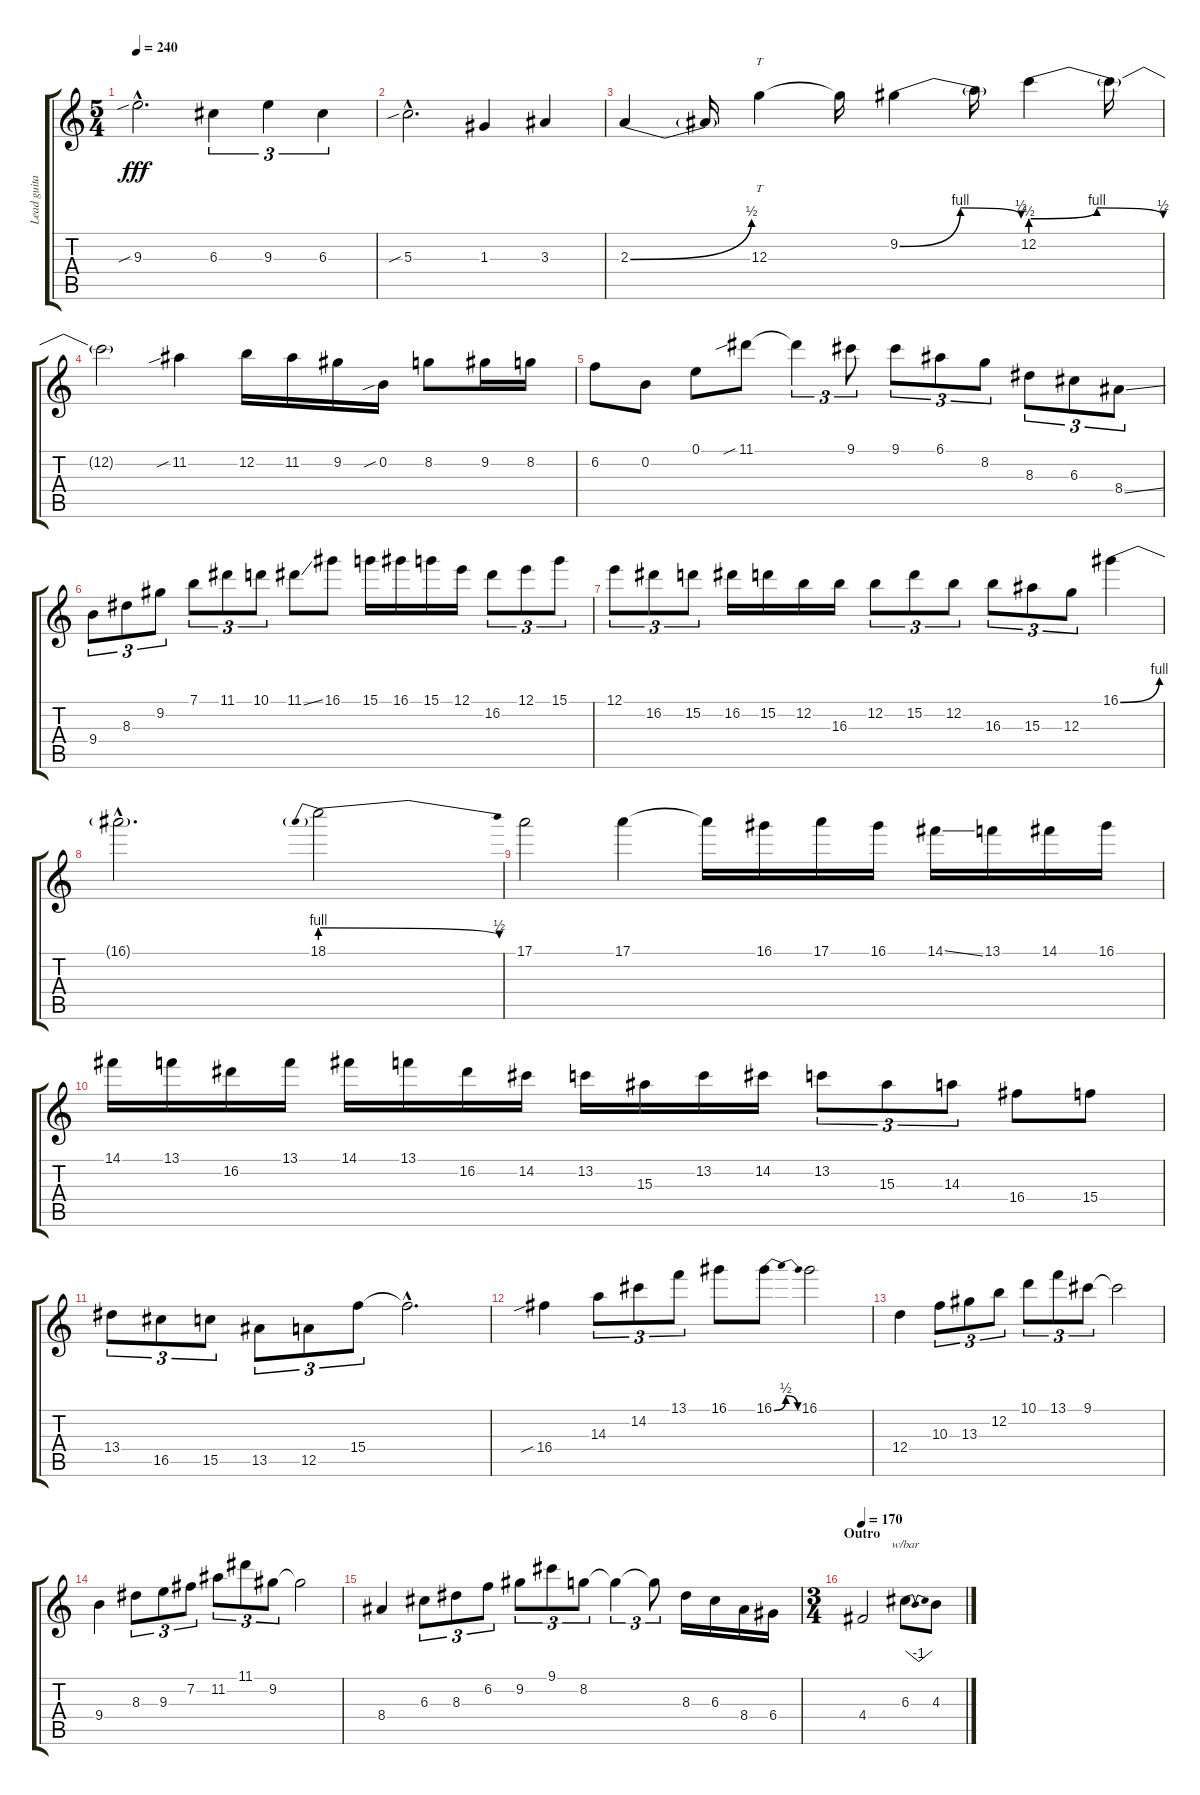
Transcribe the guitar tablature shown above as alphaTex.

\track ("Lead guitar" "Lead guita") {instrument distortionguitar}
\staff {score tabs}
\tuning (E4 B3 G3 D3 A2 E2) {hide}
\ts (5 4)
\tempo 240
\clef g2
\ks c
9.3{sib hac}.2{d dy fff} 6.3.4{tu (3 2)} 9.3.4{tu (3 2)} 6.3.4{tu (3 2)} |
5.3{sib hac}.2{d} 1.3.4 3.3.4 |
2.3{be (bend 0 0 60 2)}.4 2.3{t}.16 12.3.4{tt} 12.3{t}.16 9.2{be (bendrelease 0 0 30 4 30 4 60 2)}.4 9.2{t}.16 12.2{be (bendrelease 0 2 30 4 30 4 60 2)}.4 12.2{t}.16 |
12.2{t}.2 11.2{sib}.4 12.2.16 11.2.16 9.2.16 0.2{sib}.16 8.2.8 9.2.16 8.2.16 |
6.2.8 0.2.8 0.1.8 11.1{sib}.8 11.1{t}.4{tu (3 2)} 9.1.8{tu (3 2)} 9.1.8{tu (3 2)} 6.1.8{tu (3 2)} 8.2.8{tu (3 2)} 8.3.8{tu (3 2)} 6.3.8{tu (3 2)} 8.4{ss}.8{tu (3 2)} |
9.4.8{tu (3 2)} 8.3.8{tu (3 2)} 9.2.8{tu (3 2)} 7.1.8{tu (3 2)} 11.1.8{tu (3 2)} 10.1.8{tu (3 2)} 11.1{ss}.8 16.1.8 15.1.16 16.1.16 15.1.16 12.1.16 16.2.8{tu (3 2)} 12.1.8{tu (3 2)} 15.1.8{tu (3 2)} |
12.1.8{tu (3 2)} 16.2.8{tu (3 2)} 15.2.8{tu (3 2)} 16.2.16 15.2.16 12.2.16 16.3.16 12.2.8{tu (3 2)} 15.2.8{tu (3 2)} 12.2.8{tu (3 2)} 16.3.8{tu (3 2)} 15.3.8{tu (3 2)} 12.3.8{tu (3 2)} 16.1{be (bend 0 0 60 4)}.4 |
16.1{hac t}.2{d} 18.1{be (prebendrelease 0 4 60 2)}.2 |
17.1.2 17.1.4 17.1{t}.16 16.1.16 17.1.16 16.1.16 14.1{ss}.16 13.1.16 14.1.16 16.1.16 |
14.1.16 13.1.16 16.2.16 13.1.16 14.1.16 13.1.16 16.2.16 14.2.16 13.2.16 15.3.16 13.2.16 14.2.16 13.2.8{tu (3 2)} 15.3.8{tu (3 2)} 14.3.8{tu (3 2)} 16.4.8 15.4.8 |
13.4.8{tu (3 2)} 16.5.8{tu (3 2)} 15.5.8{tu (3 2)} 13.5.8{tu (3 2)} 12.5.8{tu (3 2)} 15.4.8{tu (3 2)} 15.4{hac t}.2{d} |
16.4{sib}.4 14.3.8{tu (3 2)} 14.2.8{tu (3 2)} 13.1.8{tu (3 2)} 16.1.8 16.1{be (bendrelease 0 0 30 2 30 2 60 0)}.8 16.1.2 |
12.4.4 10.3.8{tu (3 2)} 13.3.8{tu (3 2)} 12.2.8{tu (3 2)} 10.1.8{tu (3 2)} 13.1.8{tu (3 2)} 9.1.8{tu (3 2)} 9.1{t}.2 |
9.4.4 8.3.8{tu (3 2)} 9.3.8{tu (3 2)} 7.2.8{tu (3 2)} 11.2.8{tu (3 2)} 11.1.8{tu (3 2)} 9.2.8{tu (3 2)} 9.2{t}.2 |
8.4.4 6.3.8{tu (3 2)} 8.3.8{tu (3 2)} 6.2.8{tu (3 2)} 9.2.8{tu (3 2)} 9.1.8{tu (3 2)} 8.2.8{tu (3 2)} 8.2{t}.4{tu (3 2)} 8.2{t}.8{tu (3 2)} 8.3.16 6.3.16 8.4.16 6.4.16 |
\ts (3 4)
\section ("" "Outro")
\tempo 170
4.4.2 6.3.8{tbe (dip default 0 0 30 -4 60 0)} 4.3.8
